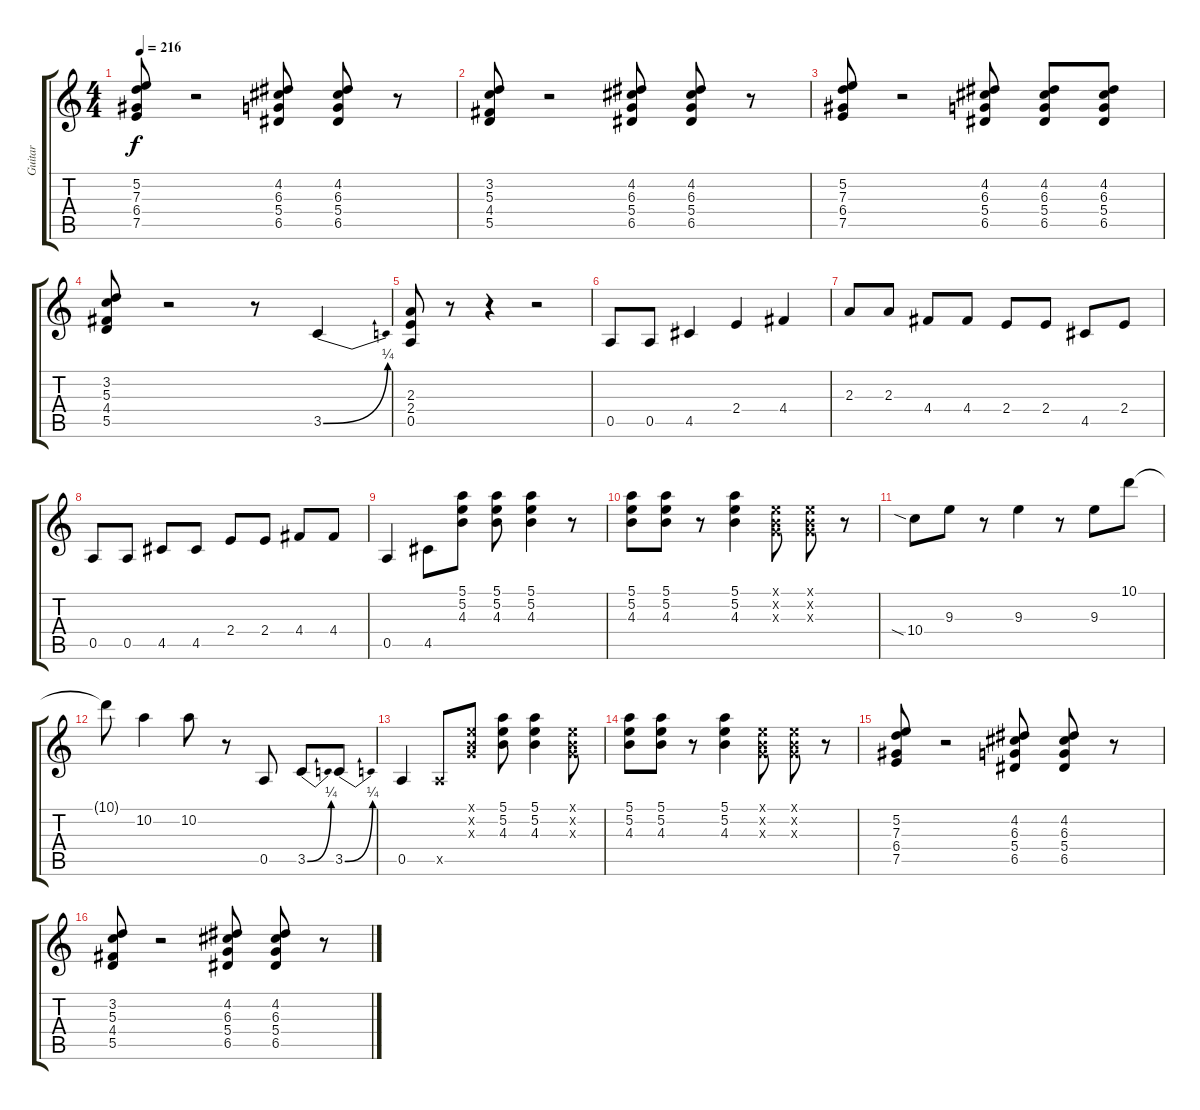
\track ("Guitar" "Guitar") {instrument electricguitarjazz}
\staff {score tabs}
\tuning (E4 B3 G3 D3 A2 E2) {hide}
\ts (4 4)
\tempo 216
\clef g2
\ks c
(5.2 7.3 6.4 7.5).8{dy f} r.2 (4.2 6.3 5.4 6.5).8 (4.2 6.3 5.4 6.5).8 r.8 |
(3.2 5.3 4.4 5.5).8 r.2 (4.2 6.3 5.4 6.5).8 (4.2 6.3 5.4 6.5).8 r.8 |
(5.2 7.3 6.4 7.5).8 r.2 (4.2 6.3 5.4 6.5).8 (4.2 6.3 5.4 6.5).8 (4.2 6.3 5.4 6.5).8 |
(3.2 5.3 4.4 5.5).8 r.2 r.8 3.5{be (bend 0 0 60 1)}.4 |
(2.3 2.4 0.5).8 r.8 r.4 r.2 |
0.5.8 0.5.8 4.5.4 2.4.4 4.4.4 |
2.3.8 2.3.8 4.4.8 4.4.8 2.4.8 2.4.8 4.5.8 2.4.8 |
0.5.8 0.5.8 4.5.8 4.5.8 2.4.8 2.4.8 4.4.8 4.4.8 |
0.5.4 4.5.8 (5.1 5.2 4.3).8 (5.1 5.2 4.3).8 (5.1 5.2 4.3).4 r.8 |
(5.1 5.2 4.3).8 (5.1 5.2 4.3).8 r.8 (5.1 5.2 4.3).4 (0.1{x} 0.2{x} 0.3{x}).8 (0.1{x} 0.2{x} 0.3{x}).8 r.8 |
10.4{sia}.8 9.3.8 r.8 9.3.4 r.8 9.3.8 10.1.8 |
10.1{t}.8 10.2.4 10.2.8 r.8 0.5.8 3.5{be (bend 0 0 60 1)}.8 3.5{be (bend 0 0 60 1)}.8 |
0.5.4 0.5{x}.8 (0.1{x} 0.2{x} 0.3{x}).8 (5.1 5.2 4.3).8 (5.1 5.2 4.3).4 (0.1{x} 0.2{x} 0.3{x}).8 |
(5.1 5.2 4.3).8 (5.1 5.2 4.3).8 r.8 (5.1 5.2 4.3).4 (0.1{x} 0.2{x} 0.3{x}).8 (0.1{x} 0.2{x} 0.3{x}).8 r.8 |
(5.2 7.3 6.4 7.5).8 r.2 (4.2 6.3 5.4 6.5).8 (4.2 6.3 5.4 6.5).8 r.8 |
(3.2 5.3 4.4 5.5).8 r.2 (4.2 6.3 5.4 6.5).8 (4.2 6.3 5.4 6.5).8 r.8
